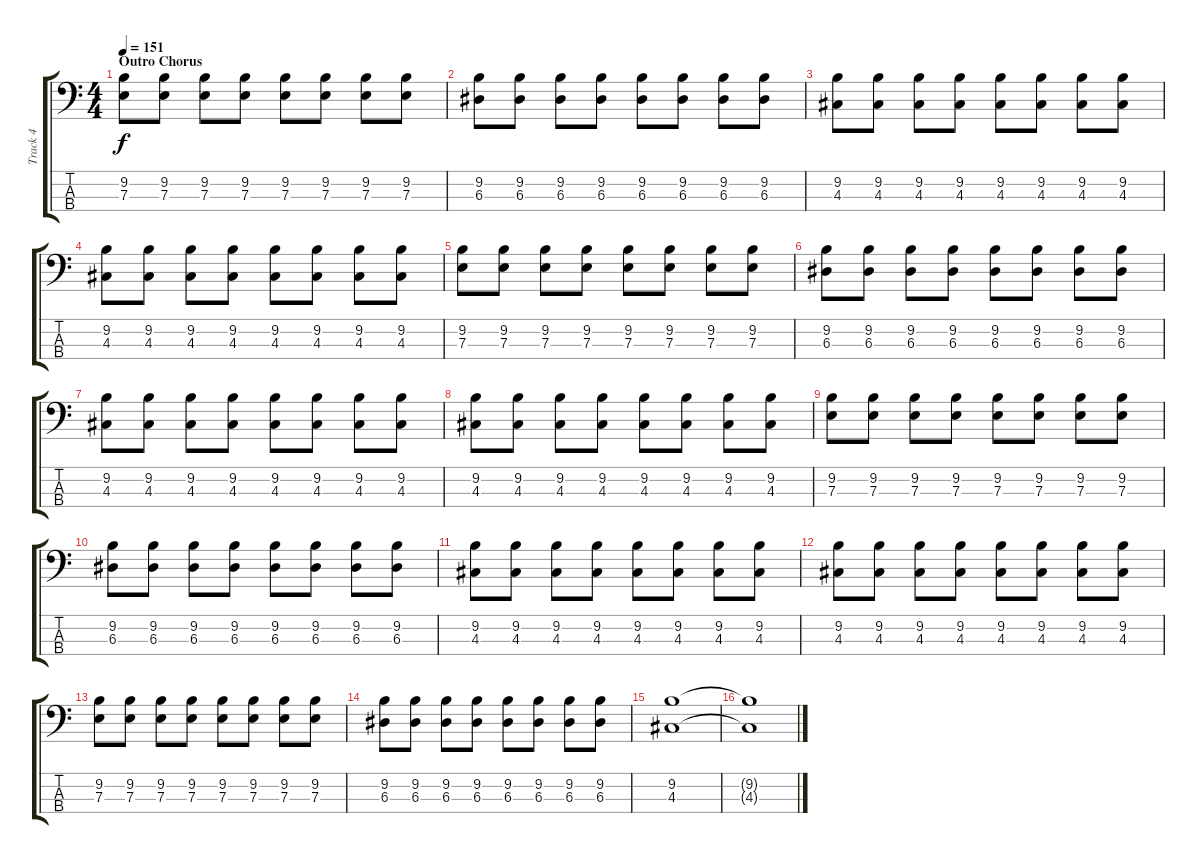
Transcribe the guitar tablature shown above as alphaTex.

\track ("Track 4" "Track 4") {instrument electricbasspick}
\staff {score tabs}
\tuning (G2 D2 A1 E1) {hide}
\ts (4 4)
\section ("" "Outro Chorus")
\tempo 151
\clef f4
\ks c
(9.2 7.3).8{dy f} (9.2 7.3).8 (9.2 7.3).8 (9.2 7.3).8 (9.2 7.3).8 (9.2 7.3).8 (9.2 7.3).8 (9.2 7.3).8 |
(9.2 6.3).8 (9.2 6.3).8 (9.2 6.3).8 (9.2 6.3).8 (9.2 6.3).8 (9.2 6.3).8 (9.2 6.3).8 (9.2 6.3).8 |
(9.2 4.3).8 (9.2 4.3).8 (9.2 4.3).8 (9.2 4.3).8 (9.2 4.3).8 (9.2 4.3).8 (9.2 4.3).8 (9.2 4.3).8 |
(9.2 4.3).8 (9.2 4.3).8 (9.2 4.3).8 (9.2 4.3).8 (9.2 4.3).8 (9.2 4.3).8 (9.2 4.3).8 (9.2 4.3).8 |
(9.2 7.3).8 (9.2 7.3).8 (9.2 7.3).8 (9.2 7.3).8 (9.2 7.3).8 (9.2 7.3).8 (9.2 7.3).8 (9.2 7.3).8 |
(9.2 6.3).8 (9.2 6.3).8 (9.2 6.3).8 (9.2 6.3).8 (9.2 6.3).8 (9.2 6.3).8 (9.2 6.3).8 (9.2 6.3).8 |
(9.2 4.3).8 (9.2 4.3).8 (9.2 4.3).8 (9.2 4.3).8 (9.2 4.3).8 (9.2 4.3).8 (9.2 4.3).8 (9.2 4.3).8 |
(9.2 4.3).8 (9.2 4.3).8 (9.2 4.3).8 (9.2 4.3).8 (9.2 4.3).8 (9.2 4.3).8 (9.2 4.3).8 (9.2 4.3).8 |
(9.2 7.3).8 (9.2 7.3).8 (9.2 7.3).8 (9.2 7.3).8 (9.2 7.3).8 (9.2 7.3).8 (9.2 7.3).8 (9.2 7.3).8 |
(9.2 6.3).8 (9.2 6.3).8 (9.2 6.3).8 (9.2 6.3).8 (9.2 6.3).8 (9.2 6.3).8 (9.2 6.3).8 (9.2 6.3).8 |
(9.2 4.3).8 (9.2 4.3).8 (9.2 4.3).8 (9.2 4.3).8 (9.2 4.3).8 (9.2 4.3).8 (9.2 4.3).8 (9.2 4.3).8 |
(9.2 4.3).8 (9.2 4.3).8 (9.2 4.3).8 (9.2 4.3).8 (9.2 4.3).8 (9.2 4.3).8 (9.2 4.3).8 (9.2 4.3).8 |
(9.2 7.3).8 (9.2 7.3).8 (9.2 7.3).8 (9.2 7.3).8 (9.2 7.3).8 (9.2 7.3).8 (9.2 7.3).8 (9.2 7.3).8 |
(9.2 6.3).8 (9.2 6.3).8 (9.2 6.3).8 (9.2 6.3).8 (9.2 6.3).8 (9.2 6.3).8 (9.2 6.3).8 (9.2 6.3).8 |
(9.2 4.3).1 |
(9.2{t} 4.3{t}).1
